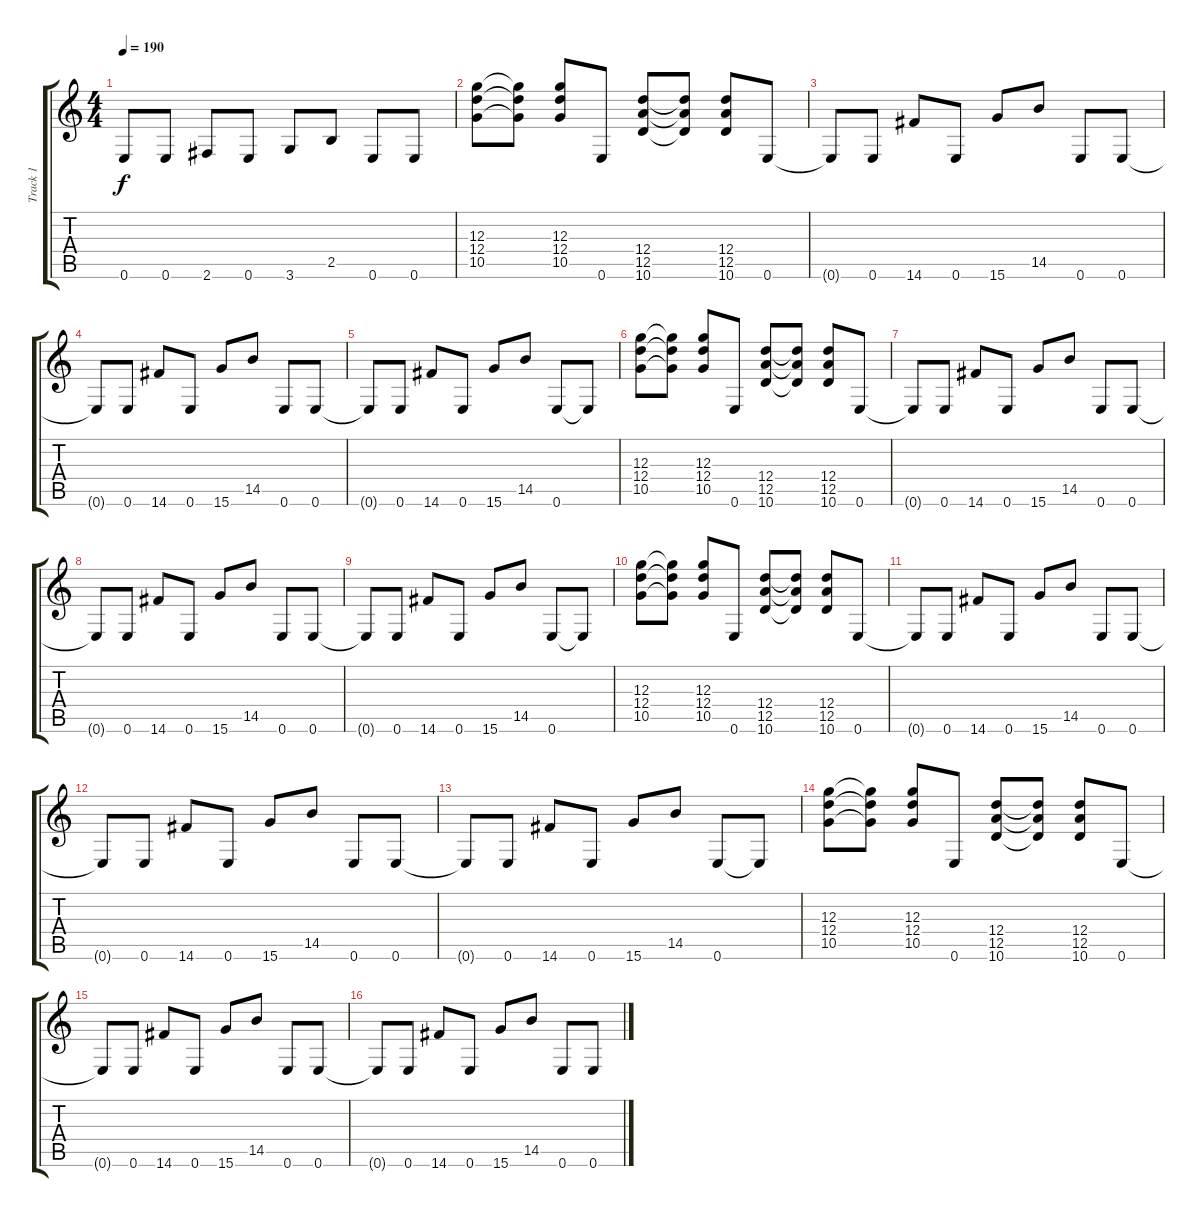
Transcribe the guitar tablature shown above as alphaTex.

\track ("Track 1" "Track 1") {instrument distortionguitar}
\staff {score tabs}
\tuning (E4 B3 G3 D3 A2 E2) {hide}
\ts (4 4)
\tempo 190
\clef g2
\ks c
0.6{t}.8{dy f} 0.6.8 2.6.8 0.6.8 3.6.8 2.5.8 0.6.8 0.6.8 |
(12.3 12.4 10.5).8 (12.3{t} 12.4{t} 10.5{t}).8 (12.3 12.4 10.5).8 0.6.8 (12.4 12.5 10.6).8 (12.4{t} 12.5{t} 10.6{t}).8 (12.4 12.5 10.6).8 0.6.8 |
0.6{t}.8 0.6.8 14.6.8 0.6.8 15.6.8 14.5.8 0.6.8 0.6.8 |
0.6{t}.8 0.6.8 14.6.8 0.6.8 15.6.8 14.5.8 0.6.8 0.6.8 |
0.6{t}.8 0.6.8 14.6.8 0.6.8 15.6.8 14.5.8 0.6.8 0.6{t}.8 |
(12.3 12.4 10.5).8 (12.3{t} 12.4{t} 10.5{t}).8 (12.3 12.4 10.5).8 0.6.8 (12.4 12.5 10.6).8 (12.4{t} 12.5{t} 10.6{t}).8 (12.4 12.5 10.6).8 0.6.8 |
0.6{t}.8 0.6.8 14.6.8 0.6.8 15.6.8 14.5.8 0.6.8 0.6.8 |
0.6{t}.8 0.6.8 14.6.8 0.6.8 15.6.8 14.5.8 0.6.8 0.6.8 |
0.6{t}.8 0.6.8 14.6.8 0.6.8 15.6.8 14.5.8 0.6.8 0.6{t}.8 |
(12.3 12.4 10.5).8 (12.3{t} 12.4{t} 10.5{t}).8 (12.3 12.4 10.5).8 0.6.8 (12.4 12.5 10.6).8 (12.4{t} 12.5{t} 10.6{t}).8 (12.4 12.5 10.6).8 0.6.8 |
0.6{t}.8 0.6.8 14.6.8 0.6.8 15.6.8 14.5.8 0.6.8 0.6.8 |
0.6{t}.8 0.6.8 14.6.8 0.6.8 15.6.8 14.5.8 0.6.8 0.6.8 |
0.6{t}.8 0.6.8 14.6.8 0.6.8 15.6.8 14.5.8 0.6.8 0.6{t}.8 |
(12.3 12.4 10.5).8 (12.3{t} 12.4{t} 10.5{t}).8 (12.3 12.4 10.5).8 0.6.8 (12.4 12.5 10.6).8 (12.4{t} 12.5{t} 10.6{t}).8 (12.4 12.5 10.6).8 0.6.8 |
0.6{t}.8 0.6.8 14.6.8 0.6.8 15.6.8 14.5.8 0.6.8 0.6.8 |
0.6{t}.8 0.6.8 14.6.8 0.6.8 15.6.8 14.5.8 0.6.8 0.6.8
